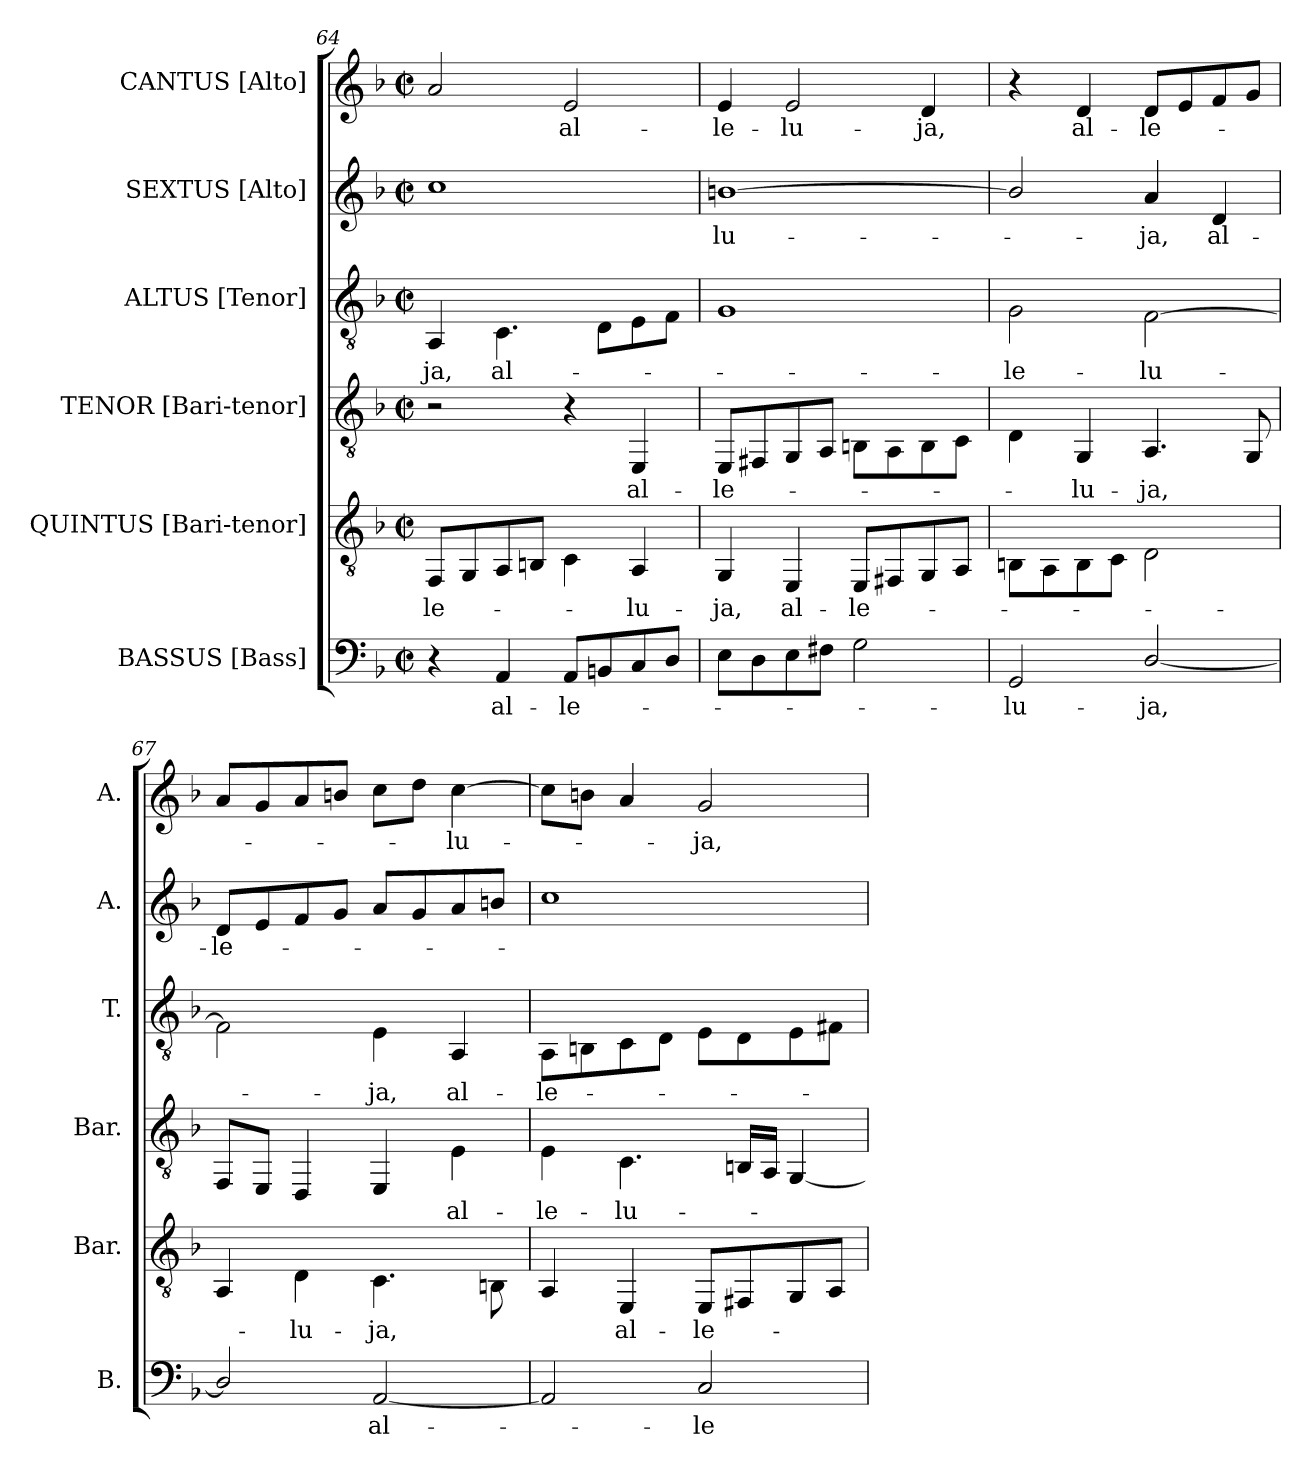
**kern	**text	**kern	**text	**kern	**text	**kern	**text	**kern	**text	**kern	**text
*part6	*part6	*part5	*part5	*part4	*part4	*part3	*part3	*part2	*part2	*part1	*part1
*staff6	*staff6	*staff5	*staff5	*staff4	*staff4	*staff3	*staff3	*staff2	*staff2	*staff1	*staff1
*I"BASSUS [Bass]	*	*I"QUINTUS [Bari-tenor]	*	*I"TENOR [Bari-tenor]	*	*I"ALTUS [Tenor]	*	*I"SEXTUS [Alto]	*	*I"CANTUS [Alto]	*
*I'B.	*	*I'Bar.	*	*I'Bar.	*	*I'T.	*	*I'A.	*	*I'A.	*
*clefF4	*	*clefGv2	*	*clefGv2	*	*clefGv2	*	*clefG2	*	*clefG2	*
*k[b-]	*	*k[b-]	*	*k[b-]	*	*k[b-]	*	*k[b-]	*	*k[b-]	*
*d:	*	*d:	*	*d:	*	*d:	*	*d:	*	*d:	*
*M2/2	*	*M2/2	*	*M2/2	*	*M2/2	*	*M2/2	*	*M2/2	*
*met(c|)	*	*met(c|)	*	*met(c|)	*	*met(c|)	*	*met(c|)	*	*met(c|)	*
=64	=64	=64	=64	=64	=64	=64	=64	=64	=64	=64	=64
!	!	!	!LO:LY:b:color=#000000	!	!	!	!	!	!	!	!
!	!	!	!	!	!	!	!LO:LY:b:color=#000000	!	!	!	!
4r	.	8FFi/L	-le-	2r	.	4AAi/	-ja,	1cci	.	2ai/	.
.	.	8GGi/	.	.	.	.	.	.	.	.	.
!	!LO:LY:b:color=#000000	!	!	!	!	!	!	!	!	!	!
!	!	!	!	!	!	!	!LO:LY:b:color=#000000	!	!	!	!
4AAi/	al-	8AAi/	.	.	.	4.Ci\	al-	.	.	.	.
.	.	8BBni/J	.	.	.	.	.	.	.	.	.
!	!LO:LY:b:color=#000000	!	!	!	!	!	!	!	!	!	!
!	!	!	!	!	!	!	!	!	!	!	!LO:LY:b:color=#000000
8AAi/L	-le-	4Ci\	.	4r	.	.	.	.	.	2ei/	al-
8BBni/	.	.	.	.	.	8Di\L	.	.	.	.	.
!	!	!	!LO:LY:b:color=#000000	!	!	!	!	!	!	!	!
!	!	!	!	!	!LO:LY:b:color=#000000	!	!	!	!	!	!
8Ci/	.	4AAi/	-lu-	4EEi/	al-	8Ei\	.	.	.	.	.
8Di/J	.	.	.	.	.	8Fi\J	.	.	.	.	.
!!LO:LB:g=z
=65	=65	=65	=65	=65	=65	=65	=65	=65	=65	=65	=65
!	!	!	!LO:LY:b:color=#000000	!	!	!	!	!	!	!	!
!	!	!	!	!	!LO:LY:b:color=#000000	!	!	!	!	!	!
!	!	!	!	!	!	!	!	!	!LO:LY:b:color=#000000	!	!
!	!	!	!	!	!	!	!	!	!	!	!LO:LY:b:color=#000000
8Ei\L	.	4GGi/	-ja,	8EEi/L	-le-	1Gi	.	[1bni	-lu-	4ei/	-le-
8Di\	.	.	.	8FF#Xi/	.	.	.	.	.	.	.
!	!	!	!LO:LY:b:color=#000000	!	!	!	!	!	!	!	!
!	!	!	!	!	!	!	!	!	!	!	!LO:LY:b:color=#000000
8Ei\	.	4EEi/	al-	8GGi/	.	.	.	.	.	2ei/	-lu-
8F#Xi\J	.	.	.	8AAi/J	.	.	.	.	.	.	.
!	!	!	!LO:LY:b:color=#000000	!	!	!	!	!	!	!	!
2Gi\	.	8EEi/L	-le-	8BBni\L	.	.	.	.	.	.	.
.	.	8FF#Xi/	.	8AAi\	.	.	.	.	.	.	.
!	!	!	!	!	!	!	!	!	!	!	!LO:LY:b:color=#000000
.	.	8GGi/	.	8BBi\	.	.	.	.	.	4di/	-ja,
.	.	8AAi/J	.	8Ci\J	.	.	.	.	.	.	.
=66	=66	=66	=66	=66	=66	=66	=66	=66	=66	=66	=66
!	!LO:LY:b:color=#000000	!	!	!	!	!	!	!	!	!	!
!	!	!	!	!	!	!	!LO:LY:b:color=#000000	!	!	!	!
2GGi/	-lu-	8BBni\L	.	4Di\	.	2Gi\	-le-	2bi/]	.	4r	.
.	.	8AAi\	.	.	.	.	.	.	.	.	.
!	!	!	!	!	!LO:LY:b:color=#000000	!	!	!	!	!	!
!	!	!	!	!	!	!	!	!	!	!	!LO:LY:b:color=#000000
.	.	8BBi\	.	4GGi/	-lu-	.	.	.	.	4di/	al-
.	.	8Ci\J	.	.	.	.	.	.	.	.	.
!	!LO:LY:b:color=#000000	!	!	!	!	!	!	!	!	!	!
!	!	!	!	!	!LO:LY:b:color=#000000	!	!	!	!	!	!
!	!	!	!	!	!	!	!LO:LY:b:color=#000000	!	!	!	!
!	!	!	!	!	!	!	!	!	!LO:LY:b:color=#000000	!	!
!	!	!	!	!	!	!	!	!	!	!	!LO:LY:b:color=#000000
[2Di/	-ja,	2Di\	.	4.AAi/	-ja,	[2Fi\	-lu-	4ai/	-ja,	8di/L	-le-
.	.	.	.	.	.	.	.	.	.	8ei/	.
!	!	!	!	!	!	!	!	!	!LO:LY:b:color=#000000	!	!
.	.	.	.	.	.	.	.	4di/	al-	8fi/	.
.	.	.	.	8GGi/	.	.	.	.	.	8gi/J	.
=67	=67	=67	=67	=67	=67	=67	=67	=67	=67	=67	=67
!	!	!	!	!	!	!	!	!	!LO:LY:b:color=#000000	!	!
2Di/]	.	4AAi/	.	8FFi/L	.	2Fi\]	.	8di/L	-le-	8ai/L	.
.	.	.	.	8EEi/J	.	.	.	8ei/	.	8gi/	.
!	!	!	!LO:LY:b:color=#000000	!	!	!	!	!	!	!	!
.	.	4Di\	-lu-	4DDi/	.	.	.	8fi/	.	8ai/	.
.	.	.	.	.	.	.	.	8gi/J	.	8bni/J	.
!	!LO:LY:b:color=#000000	!	!	!	!	!	!	!	!	!	!
!	!	!	!LO:LY:b:color=#000000	!	!	!	!	!	!	!	!
!	!	!	!	!	!	!	!LO:LY:b:color=#000000	!	!	!	!
[2AAi/	al-	4.Ci\	-ja,	4EEi/	.	4Ei\	-ja,	8ai/L	.	8cci\L	.
.	.	.	.	.	.	.	.	8gi/	.	8ddi\J	.
!	!	!	!	!	!LO:LY:b:color=#000000	!	!	!	!	!	!
!	!	!	!	!	!	!	!LO:LY:b:color=#000000	!	!	!	!
!	!	!	!	!	!	!	!	!	!	!	!LO:LY:b:color=#000000
.	.	.	.	4Ei\	al-	4AAi/	al-	8ai/	.	[4cci\	-lu-
.	.	8BBni\	.	.	.	.	.	8bni/J	.	.	.
=68	=68	=68	=68	=68	=68	=68	=68	=68	=68	=68	=68
!	!	!	!	!	!LO:LY:b:color=#000000	!	!	!	!	!	!
!	!	!	!	!	!	!	!LO:LY:b:color=#000000	!	!	!	!
2AAi/]	.	4AAi/	.	4Ei\	-le-	8AAi\L	-le-	1cci	.	8cci\L]	.
.	.	.	.	.	.	8BBni\	.	.	.	8bni\J	.
!	!	!	!LO:LY:b:color=#000000	!	!	!	!	!	!	!	!
!	!	!	!	!	!LO:LY:b:color=#000000	!	!	!	!	!	!
.	.	4EEi/	al-	4.Ci\	-lu-	8Ci\	.	.	.	4ai/	.
.	.	.	.	.	.	8Di\J	.	.	.	.	.
!	!LO:LY:b:color=#000000	!	!	!	!	!	!	!	!	!	!
!	!	!	!LO:LY:b:color=#000000	!	!	!	!	!	!	!	!
!	!	!	!	!	!	!	!	!	!	!	!LO:LY:b:color=#000000
2Ci/	-le-	8EEi/L	-le-	.	.	8Ei\L	.	.	.	2gi/	-ja,
.	.	8FF#Xi/	.	16BBni/LL	.	8Di\	.	.	.	.	.
.	.	.	.	16AAi/JJ	.	.	.	.	.	.	.
.	.	8GGi/	.	[4GGi/	.	8Ei\	.	.	.	.	.
.	.	8AAi/J	.	.	.	8F#Xi\J	.	.	.	.	.
=	=	=	=	=	=	=	=	=	=	=	=
*-	*-	*-	*-	*-	*-	*-	*-	*-	*-	*-	*-
